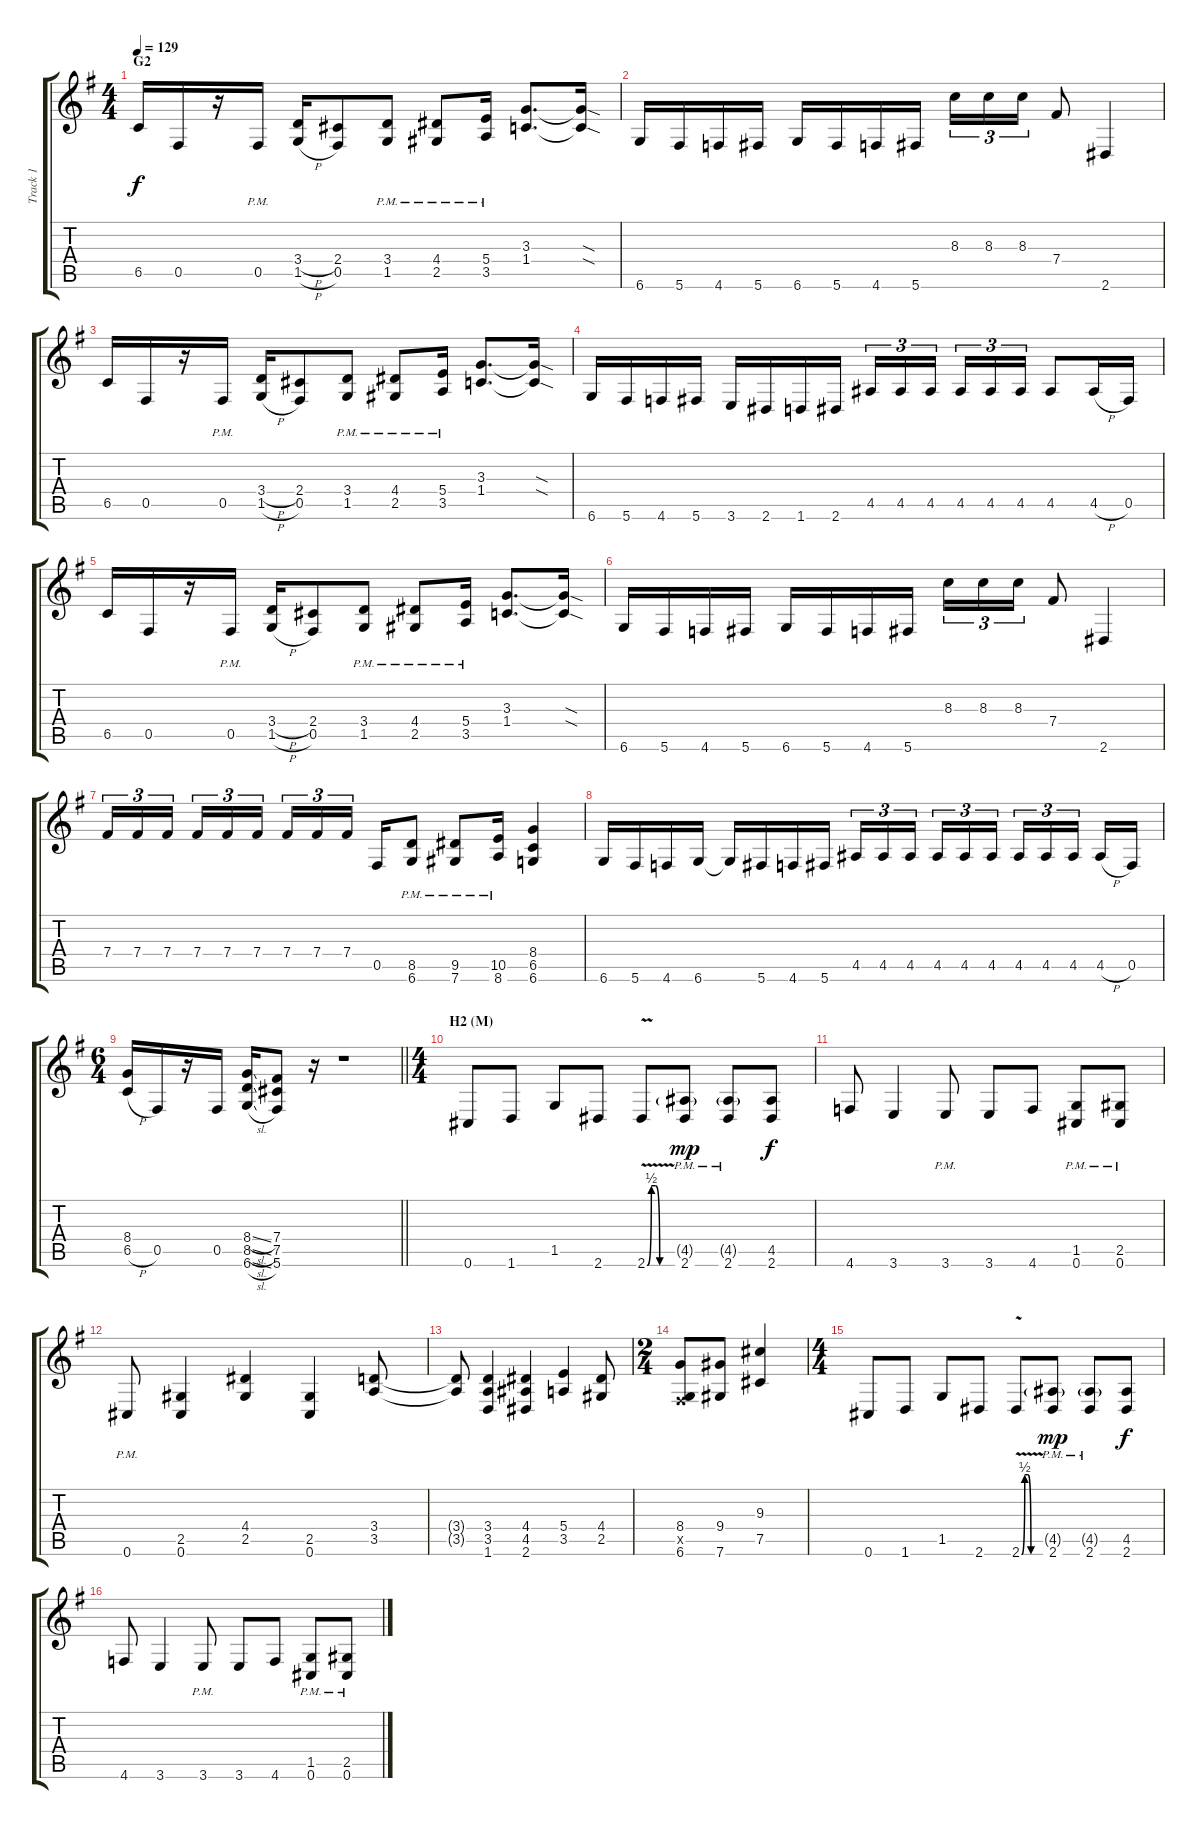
\track ("Track 1" "Track 1") {instrument distortionguitar}
\staff {score tabs}
\tuning (Db4 Ab3 E3 B2 Gb2 Db2) {hide}
\ts (4 4)
\section ("" "G2")
\tempo 129
\clef g2
\ks eminor
6.5.16{dy f} 0.5.16 r.16 0.5{pm}.16 (3.4{h} 1.5{h}).16 (2.4 0.5).8 (3.4{pm} 1.5{pm}).8 (4.4{pm} 2.5{pm}).8 (5.4{pm} 3.5{pm}).16 (3.3 1.4).8{d} (3.3{sod t} 1.4{sod t}).16 |
6.6.16 5.6.16 4.6.16 5.6.16 6.6.16 5.6.16 4.6.16 5.6.16 8.3.16{tu (3 2)} 8.3.16{tu (3 2)} 8.3.16{tu (3 2)} 7.4.8 2.6.4 |
6.5.16 0.5.16 r.16 0.5{pm}.16 (3.4{h} 1.5{h}).16 (2.4 0.5).8 (3.4{pm} 1.5{pm}).8 (4.4{pm} 2.5{pm}).8 (5.4{pm} 3.5{pm}).16 (3.3 1.4).8{d} (3.3{sod t} 1.4{sod t}).16 |
6.6.16 5.6.16 4.6.16 5.6.16 3.6.16 2.6.16 1.6.16 2.6.16 4.5.16{tu (3 2)} 4.5.16{tu (3 2)} 4.5.16{tu (3 2) beam splitsecondary} 4.5.16{tu (3 2)} 4.5.16{tu (3 2)} 4.5.16{tu (3 2)} 4.5.8 4.5{h}.16 0.5.16 |
6.5.16 0.5.16 r.16 0.5{pm}.16 (3.4{h} 1.5{h}).16 (2.4 0.5).8 (3.4{pm} 1.5{pm}).8 (4.4{pm} 2.5{pm}).8 (5.4{pm} 3.5{pm}).16 (3.3 1.4).8{d} (3.3{sod t} 1.4{sod t}).16 |
6.6.16 5.6.16 4.6.16 5.6.16 6.6.16 5.6.16 4.6.16 5.6.16 8.3.16{tu (3 2)} 8.3.16{tu (3 2)} 8.3.16{tu (3 2)} 7.4.8 2.6.4 |
7.4.16{tu (3 2)} 7.4.16{tu (3 2)} 7.4.16{tu (3 2) beam splitsecondary} 7.4.16{tu (3 2)} 7.4.16{tu (3 2)} 7.4.16{tu (3 2)} 7.4.16{tu (3 2)} 7.4.16{tu (3 2)} 7.4.16{tu (3 2) beam splitsecondary} 0.5.16 (8.5{pm} 6.6{pm}).8 (9.5{pm} 7.6{pm}).8 (10.5{pm} 8.6{pm}).16 (8.4 6.5 6.6).4 |
6.6.16 5.6.16 4.6.16 6.6.16 6.6{t}.16 5.6.16 4.6.16 5.6.16 4.5.16{tu (3 2)} 4.5.16{tu (3 2)} 4.5.16{tu (3 2) beam splitsecondary} 4.5.16{tu (3 2)} 4.5.16{tu (3 2)} 4.5.16{tu (3 2)} 4.5.16{tu (3 2)} 4.5.16{tu (3 2)} 4.5.16{tu (3 2) beam splitsecondary} 4.5{h}.16 0.5.16 |
\ts (6 4)
\barLineRight lightlight
(8.4 6.5{h}).16 0.5.16 r.16 0.5.16 (8.4{sl} 8.5{sl} 6.6{sl}).16 (7.4 7.5 5.6).8 r.16 r.1 |
\ts (4 4)
\section ("" "H2 (M)")
0.6.8 1.6.8 1.5.8 2.6.8 2.6{be (custom 0 0 10 2 20 2 30 0 60 0) v}.8 (4.5{g pm} 2.6{pm}).8{dy mp} (4.5{g pm} 2.6{pm}).8 (4.5 2.6).8{dy f} |
4.6.8 3.6.4 3.6{pm}.8 3.6.8 4.6.8 (1.5{pm} 0.6{pm}).8 (2.5{pm} 0.6{pm}).8 |
0.6{pm}.8 (2.5 0.6).4 (4.4 2.5).4 (2.5 0.6).4 (3.4 3.5).8 |
(3.4{t} 3.5{t}).8 (3.4 3.5 1.6).4 (4.4 4.5 2.6).4 (5.4 3.5).4 (4.4 2.5).8 |
\ts (2 4)
(8.4 0.5{x} 6.6).8 (9.4 7.6).8 (9.3 7.5).4 |
\ts (4 4)
0.6.8 1.6.8 1.5.8 2.6.8 2.6{be (custom 0 0 10 2 20 2 30 0 60 0) v}.8 (4.5{g pm} 2.6{pm}).8{dy mp} (4.5{g pm} 2.6{pm}).8 (4.5 2.6).8{dy f} |
4.6.8 3.6.4 3.6{pm}.8 3.6.8 4.6.8 (1.5{pm} 0.6{pm}).8 (2.5{pm} 0.6{pm}).8
